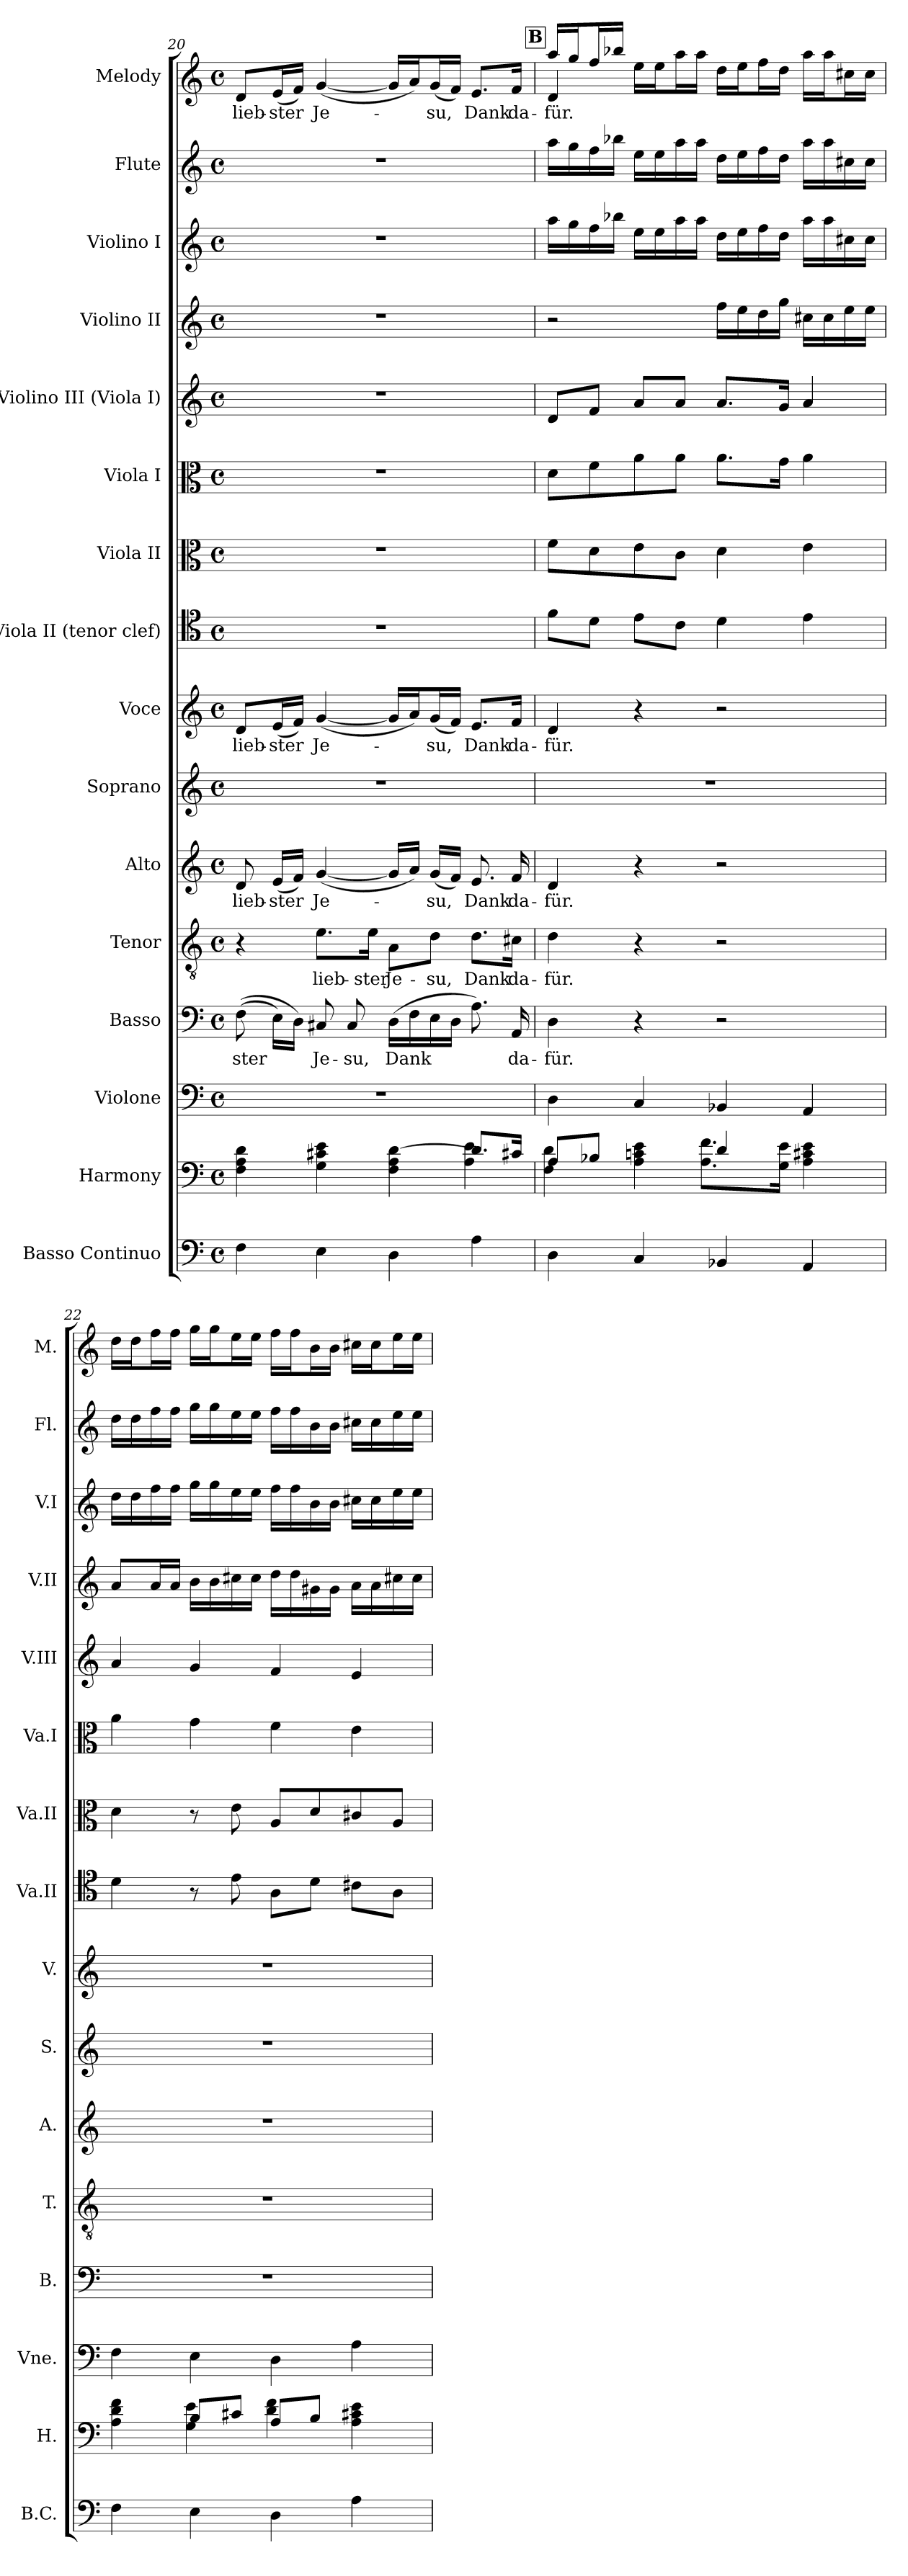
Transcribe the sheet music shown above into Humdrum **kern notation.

**kern	**kern	**kern	**kern	**text	**kern	**text	**kern	**text	**kern	**kern	**text	**kern	**kern	**kern	**kern	**kern	**kern	**kern	**kern	**text
*part16	*part15	*part14	*part13	*part13	*part12	*part12	*part11	*part11	*part10	*part9	*part9	*part8	*part7	*part6	*part5	*part4	*part3	*part2	*part1	*part1
*staff16	*staff15	*staff14	*staff13	*staff13	*staff12	*staff12	*staff11	*staff11	*staff10	*staff9	*staff9	*staff8	*staff7	*staff6	*staff5	*staff4	*staff3	*staff2	*staff1	*staff1
*I"Basso Continuo	*I"Harmony	*I"Violone	*I"Basso	*	*I"Tenor	*	*I"Alto	*	*I"Soprano	*I"Voce	*	*I"Viola II (tenor clef)	*I"Viola II	*I"Viola I	*I"Violino III (Viola I)	*I"Violino II	*I"Violino I	*I"Flute	*I"Melody	*
*I'B.C.	*I'H.	*I'Vne.	*I'B.	*	*I'T.	*	*I'A.	*	*I'S.	*I'V.	*	*I'Va.II	*I'Va.II	*I'Va.I	*I'V.III	*I'V.II	*I'V.I	*I'Fl.	*I'M.	*
*clefF4	*clefF4	*clefF4	*clefF4	*	*clefGv2	*	*clefG2	*	*clefG2	*clefG2	*	*clefC4	*clefC3	*clefC3	*clefG2	*clefG2	*clefG2	*clefG2	*clefG2	*
*k[]	*k[]	*k[]	*k[]	*	*k[]	*	*k[]	*	*k[]	*k[]	*	*k[]	*k[]	*k[]	*k[]	*k[]	*k[]	*k[]	*k[]	*
*M4/4	*M4/4	*M4/4	*M4/4	*	*M4/4	*	*M4/4	*	*M4/4	*M4/4	*	*M4/4	*M4/4	*M4/4	*M4/4	*M4/4	*M4/4	*M4/4	*M4/4	*
*met(c)	*met(c)	*met(c)	*met(c)	*	*met(c)	*	*met(c)	*	*met(c)	*met(c)	*	*met(c)	*met(c)	*met(c)	*met(c)	*met(c)	*met(c)	*met(c)	*met(c)	*
=20	=20	=20	=20	=20	=20	=20	=20	=20	=20	=20	=20	=20	=20	=20	=20	=20	=20	=20	=20	=20
*	*^	*	*	*	*	*	*	*	*	*	*	*	*	*	*	*	*	*	*	*
!	!	!	!	!	!LO:LY:b	!	!	!	!LO:LY:b	!	!	!	!	!	!	!	!	!	!	!	!
4F\	4F\ 4A\ 4d\	2.ryy	1r	(>(>8F\	-ster	4r	.	8d/	lieb-	1r	8d/L	lieb-	1r	1r	1r	1r	1r	1r	1r	8d/L	lieb-
!	!	!	!	!	!	!	!	!	!LO:LY:b	!	!	!	!	!	!	!	!	!	!	!	!
.	.	.	.	16E\LL)	.	.	.	(<16e/LL	-ster	.	(<16e/L	-ster	.	.	.	.	.	.	.	(<16e/L	-ster
.	.	.	.	16D\JJ)	.	.	.	16f/JJ)	.	.	16f/JJ)	.	.	.	.	.	.	.	.	16f/JJ)	.
!	!	!	!	!	!LO:LY:b	!	!LO:LY:b	!	!LO:LY:b	!	!	!	!	!	!	!	!	!	!	!	!
4E\	4G\ 4c#X\ 4e\	.	.	8C#X/	Je-	8.e\L	lieb-	(<[4g/	Je-	.	(<[4g/	Je-	.	.	.	.	.	.	.	(<[4g/	Je-
!	!	!	!	!	!LO:LY:b	!	!	!	!	!	!	!	!	!	!	!	!	!	!	!	!
.	.	.	.	8C#/	-su,	.	.	.	.	.	.	.	.	.	.	.	.	.	.	.	.
!	!	!	!	!	!	!	!LO:LY:b	!	!	!	!	!	!	!	!	!	!	!	!	!	!
.	.	.	.	.	.	16e\Jk	-ster	.	.	.	.	.	.	.	.	.	.	.	.	.	.
!	!	!	!	!	!LO:LY:b	!	!LO:LY:b	!	!	!	!	!	!	!	!	!	!	!	!	!	!
4D\	4F\ 4A\ [4d\	.	.	(>16D\LL	Dank	8A\L	Je-	16g/LL]	.	.	16g/LL]	.	.	.	.	.	.	.	.	16g/LL]	.
.	.	.	.	16F\	.	.	.	16a/JJ)	.	.	16a/J)	.	.	.	.	.	.	.	.	16a/J)	.
!	!	!	!	!	!	!	!LO:LY:b	!	!LO:LY:b	!	!	!	!	!	!	!	!	!	!	!	!
.	.	.	.	16E\	.	8d\J	-su,	(<16g/LL	-su,	.	(<16g/L	-su,	.	.	.	.	.	.	.	(<16g/L	-su,
.	.	.	.	16D\JJ	.	.	.	16f/JJ)	.	.	16f/JJ)	.	.	.	.	.	.	.	.	16f/JJ)	.
!	!	!	!	!	!	!	!LO:LY:b	!	!LO:LY:b	!	!	!	!	!	!	!	!	!	!	!	!
4A\	8.d/L]	4A\ 4e\	.	8.A\)	.	8.d\L	Dank	8.e/	Dank	.	8.e/L	Dank	.	.	.	.	.	.	.	8.e/L	Dank
!	!	!	!	!	!LO:LY:b	!	!LO:LY:b	!	!LO:LY:b	!	!	!	!	!	!	!	!	!	!	!	!
.	16c#X/Jk	.	.	16AA/	da-	16c#X\Jk	da-	16f/	da-	.	16f/Jk	da-	.	.	.	.	.	.	.	16f/Jk	da-
!!LO:REH:place=s1:a:B:fs=14:t=B
=21	=21	=21	=21	=21	=21	=21	=21	=21	=21	=21	=21	=21	=21	=21	=21	=21	=21	=21	=21	=21	=21
!	!	!	!	!	!	!	!	!	!	!	!	!	!	!	!	!	!	!	!	!LO:TX:t=strom.	!
!	!	!	!	!	!	!	!	!	!	!	!	!	!	!	!	!	!	!	!	!LO:TX:a:t=Violino I	!
!	!	!	!	!	!LO:LY:b	!	!LO:LY:b	!	!LO:LY:b	!	!	!	!	!	!	!	!	!	!	!	!
*	*	*	*	*	*	*	*	*	*	*	*	*	*	*	*	*	*	*	*	*^	*
4D\	8A/L	4F\ 4d\	4D\	4D\	-für.	4d\	-für.	4d/	-für.	1r	4d/	-für.	8f\L	8f\L	8d\L	8d/L	2r	16aa\LL	16aa\LL	16aa/LL	4d/	-für.
.	.	.	.	.	.	.	.	.	.	.	.	.	.	.	.	.	.	16gg\	16gg\	16gg/J	.	.
.	8B-X/J	.	.	.	.	.	.	.	.	.	.	.	8d\J	8d\	8f\	8f/J	.	16ff\	16ff\	16ff/L	.	.
.	.	.	.	.	.	.	.	.	.	.	.	.	.	.	.	.	.	16bb-X\JJ	16bb-X\JJ	16bb-X/JJ	.	.
4C/	4A\ 4cn\ 4e\	4ryy	4C/	4r	.	4r	.	4r	.	.	4r	.	8e\L	8e\	8a\	8a/L	.	16ee\LL	16ee\LL	16ee\LL	2.ryy	.
.	.	.	.	.	.	.	.	.	.	.	.	.	.	.	.	.	.	16ee\	16ee\	16ee\J	.	.
.	.	.	.	.	.	.	.	.	.	.	.	.	8c\J	8c\J	8a\J	8a/J	.	16aa\	16aa\	16aa\L	.	.
.	.	.	.	.	.	.	.	.	.	.	.	.	.	.	.	.	.	16aa\JJ	16aa\JJ	16aa\JJ	.	.
4BB-X/	4d/	8.A\ 8.f\L	4BB-X/	2r	.	2r	.	2r	.	.	2r	.	4d\	4d\	8.a\L	8.a/L	16ff\LL	16dd\LL	16dd\LL	16dd\LL	.	.
.	.	.	.	.	.	.	.	.	.	.	.	.	.	.	.	.	16ee\	16ee\	16ee\	16ee\J	.	.
.	.	.	.	.	.	.	.	.	.	.	.	.	.	.	.	.	16dd\	16ff\	16ff\	16ff\L	.	.
.	.	16G\ 16e\Jk	.	.	.	.	.	.	.	.	.	.	.	.	16g\Jk	16g/Jk	16gg\JJ	16dd\JJ	16dd\JJ	16dd\JJ	.	.
4AA/	4A\ 4c#X\ 4e\	4ryy	4AA/	.	.	.	.	.	.	.	.	.	4e\	4e\	4a\	4a/	16cc#X\LL	16aa\LL	16aa\LL	16aa\LL	.	.
.	.	.	.	.	.	.	.	.	.	.	.	.	.	.	.	.	16cc#\	16aa\	16aa\	16aa\J	.	.
.	.	.	.	.	.	.	.	.	.	.	.	.	.	.	.	.	16ee\	16cc#X\	16cc#X\	16cc#X\L	.	.
.	.	.	.	.	.	.	.	.	.	.	.	.	.	.	.	.	16ee\JJ	16cc#\JJ	16cc#\JJ	16cc#\JJ	.	.
*	*	*	*	*	*	*	*	*	*	*	*	*	*	*	*	*	*	*	*	*v	*v	*
!!LO:LB:g=z
=22	=22	=22	=22	=22	=22	=22	=22	=22	=22	=22	=22	=22	=22	=22	=22	=22	=22	=22	=22	=22	=22
4F\	4A\ 4d\ 4f\	4ryy	4F\	1r	.	1r	.	1r	.	1r	1r	.	4d\	4d\	4a\	4a/	8a/L	16dd\LL	16dd\LL	16dd\LL	.
.	.	.	.	.	.	.	.	.	.	.	.	.	.	.	.	.	.	16dd\	16dd\	16dd\J	.
.	.	.	.	.	.	.	.	.	.	.	.	.	.	.	.	.	16a/L	16ff\	16ff\	16ff\L	.
.	.	.	.	.	.	.	.	.	.	.	.	.	.	.	.	.	16a/JJ	16ff\JJ	16ff\JJ	16ff\JJ	.
4E\	8B/L	4G\ 4e\	4E\	.	.	.	.	.	.	.	.	.	8r	8r	4g\	4g/	16b\LL	16gg\LL	16gg\LL	16gg\LL	.
.	.	.	.	.	.	.	.	.	.	.	.	.	.	.	.	.	16b\	16gg\	16gg\	16gg\J	.
.	8c#X/J	.	.	.	.	.	.	.	.	.	.	.	8e\	8e\	.	.	16cc#X\	16ee\	16ee\	16ee\L	.
.	.	.	.	.	.	.	.	.	.	.	.	.	.	.	.	.	16cc#\JJ	16ee\JJ	16ee\JJ	16ee\JJ	.
4D\	8A/L	4d\ 4f\	4D\	.	.	.	.	.	.	.	.	.	8A\L	8A/L	4f\	4f/	16dd\LL	16ff\LL	16ff\LL	16ff\LL	.
.	.	.	.	.	.	.	.	.	.	.	.	.	.	.	.	.	16dd\	16ff\	16ff\	16ff\J	.
.	8B/J	.	.	.	.	.	.	.	.	.	.	.	8d\J	8d/	.	.	16g#X\	16b\	16b\	16b\L	.
.	.	.	.	.	.	.	.	.	.	.	.	.	.	.	.	.	16g#\JJ	16b\JJ	16b\JJ	16b\JJ	.
4A\	4A\ 4c#X\ 4e\	4ryy	4A\	.	.	.	.	.	.	.	.	.	8c#X\L	8c#X/	4e\	4e/	16a\LL	16cc#X\LL	16cc#X\LL	16cc#X\LL	.
.	.	.	.	.	.	.	.	.	.	.	.	.	.	.	.	.	16a\	16cc#\	16cc#\	16cc#\J	.
.	.	.	.	.	.	.	.	.	.	.	.	.	8A\J	8A/J	.	.	16cc#X\	16ee\	16ee\	16ee\L	.
.	.	.	.	.	.	.	.	.	.	.	.	.	.	.	.	.	16cc#\JJ	16ee\JJ	16ee\JJ	16ee\JJ	.
*	*v	*v	*	*	*	*	*	*	*	*	*	*	*	*	*	*	*	*	*	*	*
=	=	=	=	=	=	=	=	=	=	=	=	=	=	=	=	=	=	=	=	=
*-	*-	*-	*-	*-	*-	*-	*-	*-	*-	*-	*-	*-	*-	*-	*-	*-	*-	*-	*-	*-
